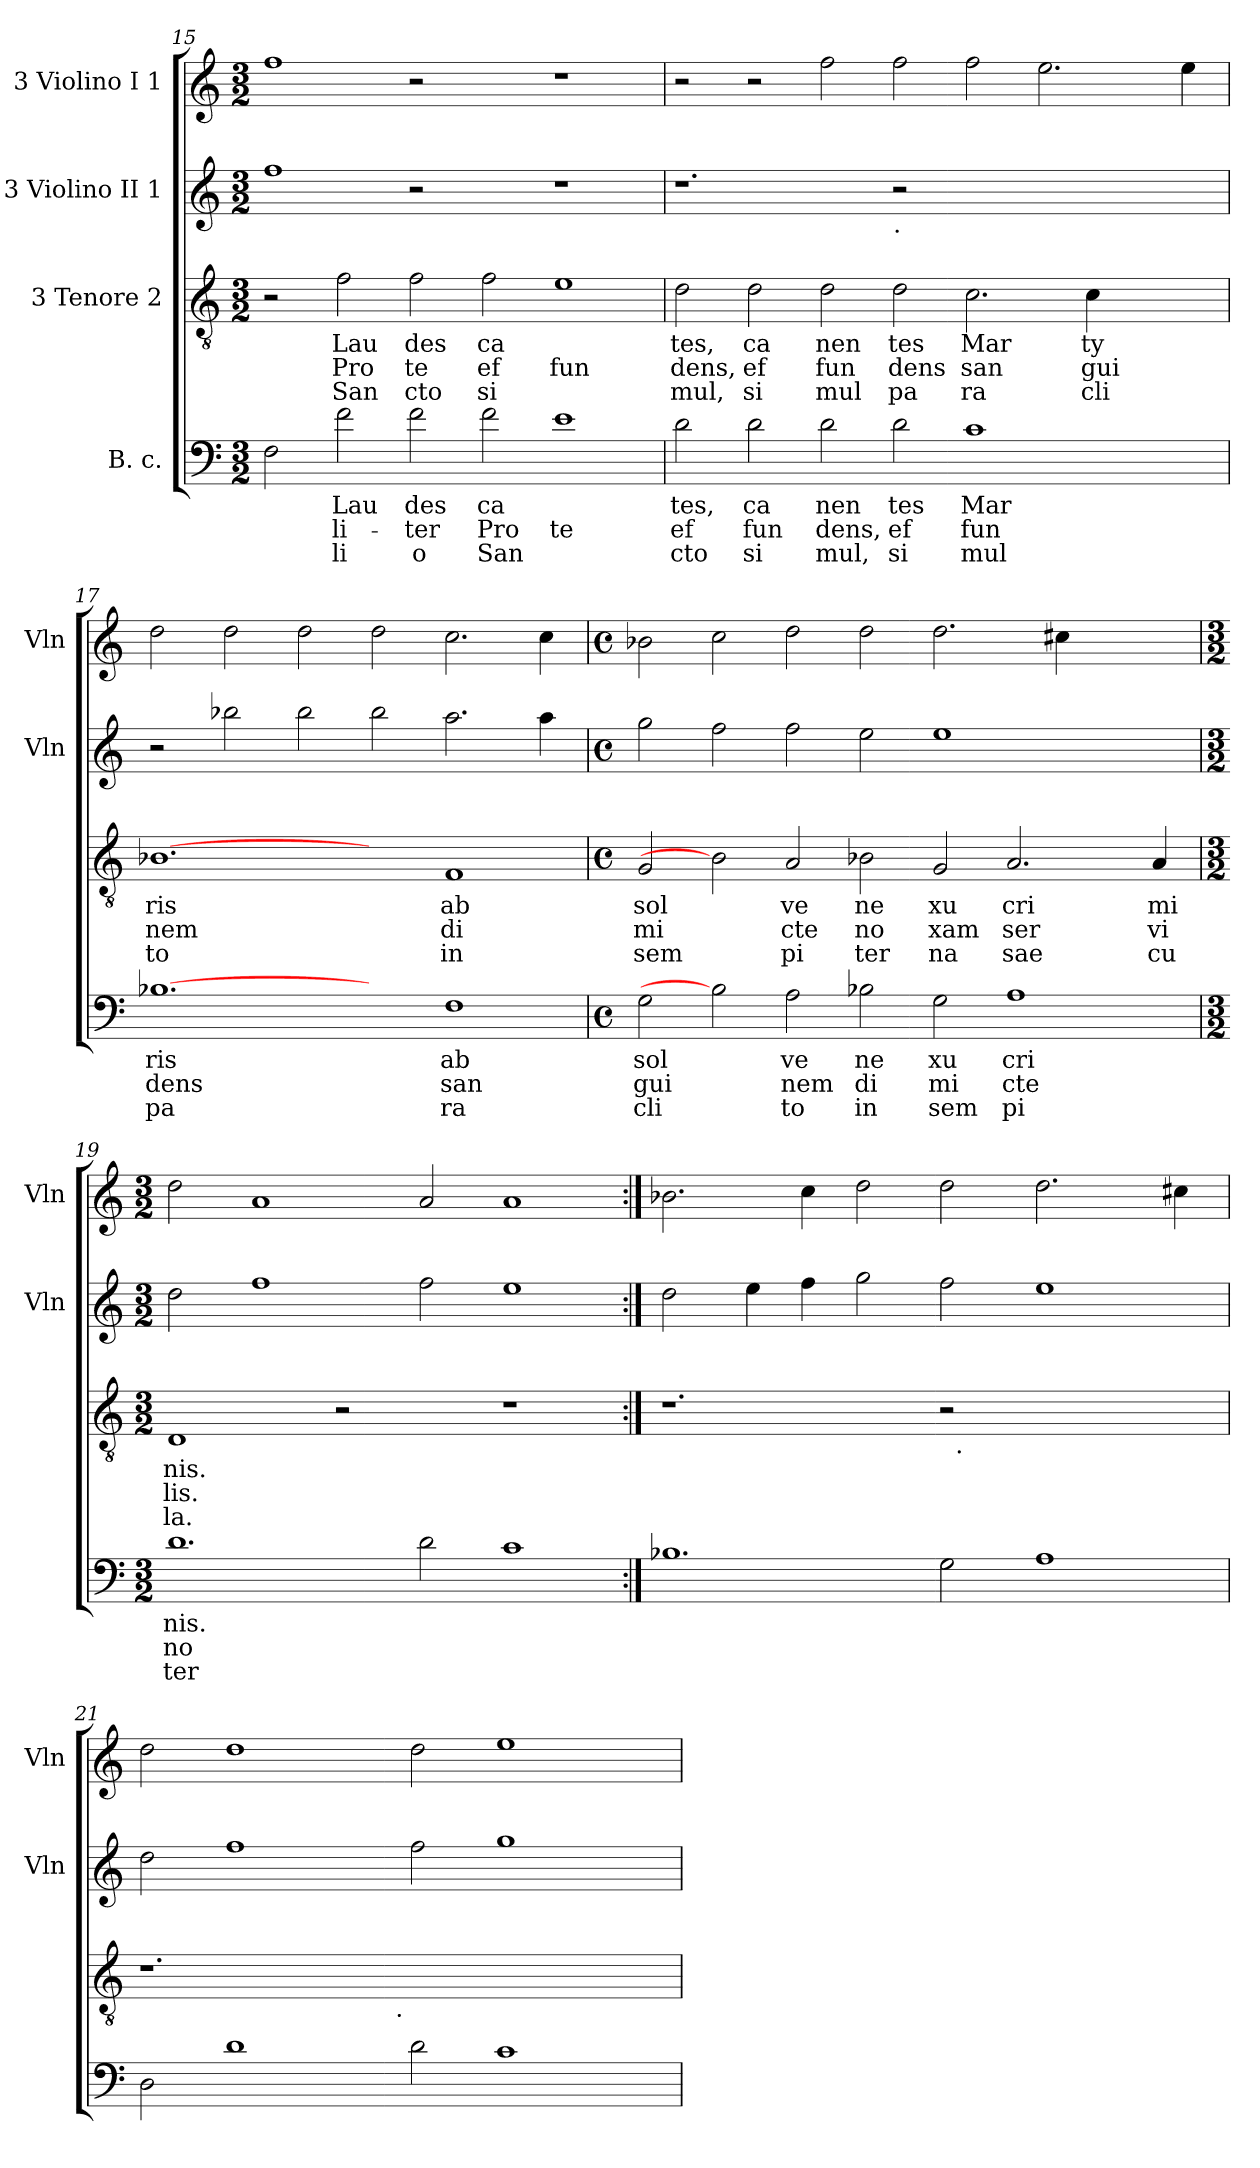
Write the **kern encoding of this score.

**kern	**text	**text	**text	**kern	**text	**text	**text	**kern	**kern
*part4	*part4	*part4	*part4	*part3	*part3	*part3	*part3	*part2	*part1
*staff4	*staff4	*staff4	*staff4	*staff3	*staff3	*staff3	*staff3	*staff2	*staff1
*I"B. c.	*	*	*	*I"3 Tenore 2	*	*	*	*I"3 Violino II 1	*I"3 Violino I 1
*	*	*	*	*	*	*	*	*I'Vln	*I'Vln
!!LO:PB:g=z
*clefF4	*	*	*	*clefGv2	*	*	*	*clefG2	*clefG2
*k[]	*	*	*	*k[]	*	*	*	*k[]	*k[]
*C:	*	*	*	*C:	*	*	*	*C:	*C:
*M3/2	*	*	*	*M3/2	*	*	*	*M3/2	*M3/2
=15	=15	=15	=15	=15	=15	=15	=15	=15	=15
2F\	.	.	.	2r	.	.	.	1ff	1ff
!	!LO:LY:a	!LO:LY:a	!LO:LY:a	!	!LO:LY:b	!LO:LY:b	!LO:LY:b	!	!
2f\	Lau	-li-	li	2f\	Lau	Pro	San	.	.
!	!LO:LY:a	!LO:LY:a	!LO:LY:a	!	!LO:LY:b	!LO:LY:b	!LO:LY:b	!	!
2f\	des	-ter	o	2f\	des	te	cto	2r	2r
!	!LO:LY:a	!LO:LY:a	!LO:LY:a	!	!LO:LY:b	!LO:LY:b	!LO:LY:b	!	!
2f\	ca	Pro	San	2f\	ca	ef	si	2ryy	2ryy
!	!	!LO:LY:a	!	!	!	!LO:LY:b	!	!	!
1e	.	te	.	1e	.	fun	.	1r	1r
=16	=16	=16	=16	=16	=16	=16	=16	=16	=16
!	!LO:LY:a	!LO:LY:a	!LO:LY:a	!	!LO:LY:b	!LO:LY:b	!LO:LY:b	!	!
2d\	tes,	ef	cto	2d\	tes,	dens,	mul,	1.r	2r
!	!LO:LY:a	!LO:LY:a	!LO:LY:a	!	!LO:LY:b	!LO:LY:b	!LO:LY:b	!	!
2d\	ca	fun	si	2d\	ca	ef	si	.	2r
!	!LO:LY:a	!LO:LY:a	!LO:LY:a	!	!LO:LY:b	!LO:LY:b	!LO:LY:b	!	!
2d\	nen	dens,	mul,	2d\	nen	fun	mul	.	2ff\
!	!	!	!	!	!	!	!	!LO:TX:b:t=.	!
!	!LO:LY:a	!LO:LY:a	!LO:LY:a	!	!LO:LY:b	!LO:LY:b	!LO:LY:b	!	!
2d\	tes	ef	si	2d\	tes	dens	pa	2r	2ff\
!	!LO:LY:a	!LO:LY:a	!LO:LY:a	!	!LO:LY:b	!LO:LY:b	!LO:LY:b	!	!
1c	Mar	fun	mul	2.c\	Mar	san	ra	1.ryy	2ff\
.	.	.	.	.	.	.	.	.	2.ee\
!	!	!	!	!	!LO:LY:b	!LO:LY:b	!LO:LY:b	!	!
.	.	.	.	4c\	ty	gui	cli	.	.
2ryy	.	.	.	2ryy	.	.	.	.	.
.	.	.	.	.	.	.	.	.	4ee\
=17	=17	=17	=17	=17	=17	=17	=17	=17	=17
!	!LO:LY:a	!LO:LY:a	!LO:LY:a	!	!LO:LY:b	!LO:LY:b	!LO:LY:b	!	!
[1.B-X	ris	dens	pa	[1.B-X	ris	nem	to	2r	2dd\
.	.	.	.	.	.	.	.	2bb-X\	2dd\
.	.	.	.	.	.	.	.	2bb-\	2dd\
2ryy	.	.	.	2ryy	.	.	.	2bb-\	2dd\
!	!LO:LY:a	!LO:LY:a	!LO:LY:a	!	!LO:LY:b	!LO:LY:b	!LO:LY:b	!	!
1F	ab	san	ra	1F	ab	di	in	2.aa\	2.cc\
.	.	.	.	.	.	.	.	4aa\	4cc\
=18	=18	=18	=18	=18	=18	=18	=18	=18	=18
*M4/4	*	*	*	*M4/4	*	*	*	*M4/4	*M4/4
*met(c)	*	*	*	*met(c)	*	*	*	*met(c)	*met(c)
!	!LO:LY:a	!LO:LY:a	!LO:LY:a	!	!LO:LY:b	!LO:LY:b	!LO:LY:b	!	!
2G\	sol	gui	cli	2G/	sol	mi	sem	2gg\	2b-X\
2B-]	.	.	.	2B-]	.	.	.	2ff\	2cc\
!	!LO:LY:a	!LO:LY:a	!LO:LY:a	!	!LO:LY:b	!LO:LY:b	!LO:LY:b	!	!
2A\	ve	nem	to	2A/	ve	cte	pi	2ff\	2dd\
!	!LO:LY:a	!LO:LY:a	!LO:LY:a	!	!LO:LY:b	!LO:LY:b	!LO:LY:b	!	!
2B-X\	ne	di	in	2B-X\	ne	no	ter	2ee\	2dd\
!	!LO:LY:a	!LO:LY:a	!LO:LY:a	!	!LO:LY:b	!LO:LY:b	!LO:LY:b	!	!
2G\	xu	mi	sem	2G/	xu	xam	na	1ee	2.dd\
!	!LO:LY:a	!LO:LY:a	!LO:LY:a	!	!LO:LY:b	!LO:LY:b	!LO:LY:b	!	!
1A	cri	cte	pi	2.A/	cri	ser	sae	.	.
.	.	.	.	.	.	.	.	.	4cc#X\
.	.	.	.	.	.	.	.	2ryy	2ryy
!	!	!	!	!	!LO:LY:b	!LO:LY:b	!LO:LY:b	!	!
.	.	.	.	4A/	mi	vi	cu	.	.
!!LO:LB:g=z
=19	=19	=19	=19	=19	=19	=19	=19	=19	=19
*M3/2	*	*	*	*M3/2	*	*	*	*M3/2	*M3/2
!	!LO:LY:a	!LO:LY:a	!LO:LY:a	!	!LO:LY:b	!LO:LY:b	!LO:LY:b	!	!
1.d	nis.	no	ter	1D	nis.	lis.	la.	2dd\	2dd\
.	.	.	.	.	.	.	.	1ff	1a
.	.	.	.	2r	.	.	.	.	.
2d\	.	.	.	2ryy	.	.	.	2ff\	2a/
1c	.	.	.	1r	.	.	.	1ee	1a
=20:|!	=20:|!	=20:|!	=20:|!	=20:|!	=20:|!	=20:|!	=20:|!	=20:|!	=20:|!
*	*	*	*	*^	*	*	*	*	*
1.B-X	.	.	.	1.r	1ryy	.	.	.	2dd\	2.b-X\
.	.	.	.	.	.	.	.	.	4ee\	.
.	.	.	.	.	.	.	.	.	4ff\	4cc\
.	.	.	.	.	2ryy	.	.	.	2gg\	2dd\
2G\	.	.	.	2r	32ryy	.	.	.	2ff\	2dd\
!	!	!	!	!	!LO:TX:b:t=.	!	!	!	!	!
.	.	.	.	.	1ryy	.	.	.	.	.
1A	.	.	.	1ryy	.	.	.	.	1ee	2.dd\
.	.	.	.	.	4...ryy	.	.	.	.	.
.	.	.	.	.	.	.	.	.	.	4cc#X\
=21	=21	=21	=21	=21	=21	=21	=21	=21	=21	=21
2D\	.	.	.	1.r	1ryy	.	.	.	2dd\	2dd\
1d	.	.	.	.	.	.	.	.	1ff	1dd
.	.	.	.	.	4...ryy	.	.	.	.	.
!	!	!	!	!	!LO:TX:b:t=.	!	!	!	!	!
.	.	.	.	.	1ryy	.	.	.	.	.
2d\	.	.	.	1.ryy	.	.	.	.	2ff\	2dd\
1c	.	.	.	.	.	.	.	.	1gg	1ee
.	.	.	.	.	2ryy	.	.	.	.	.
.	.	.	.	.	32ryy	.	.	.	.	.
*	*	*	*	*v	*v	*	*	*	*	*
=	=	=	=	=	=	=	=	=	=
*-	*-	*-	*-	*-	*-	*-	*-	*-	*-
